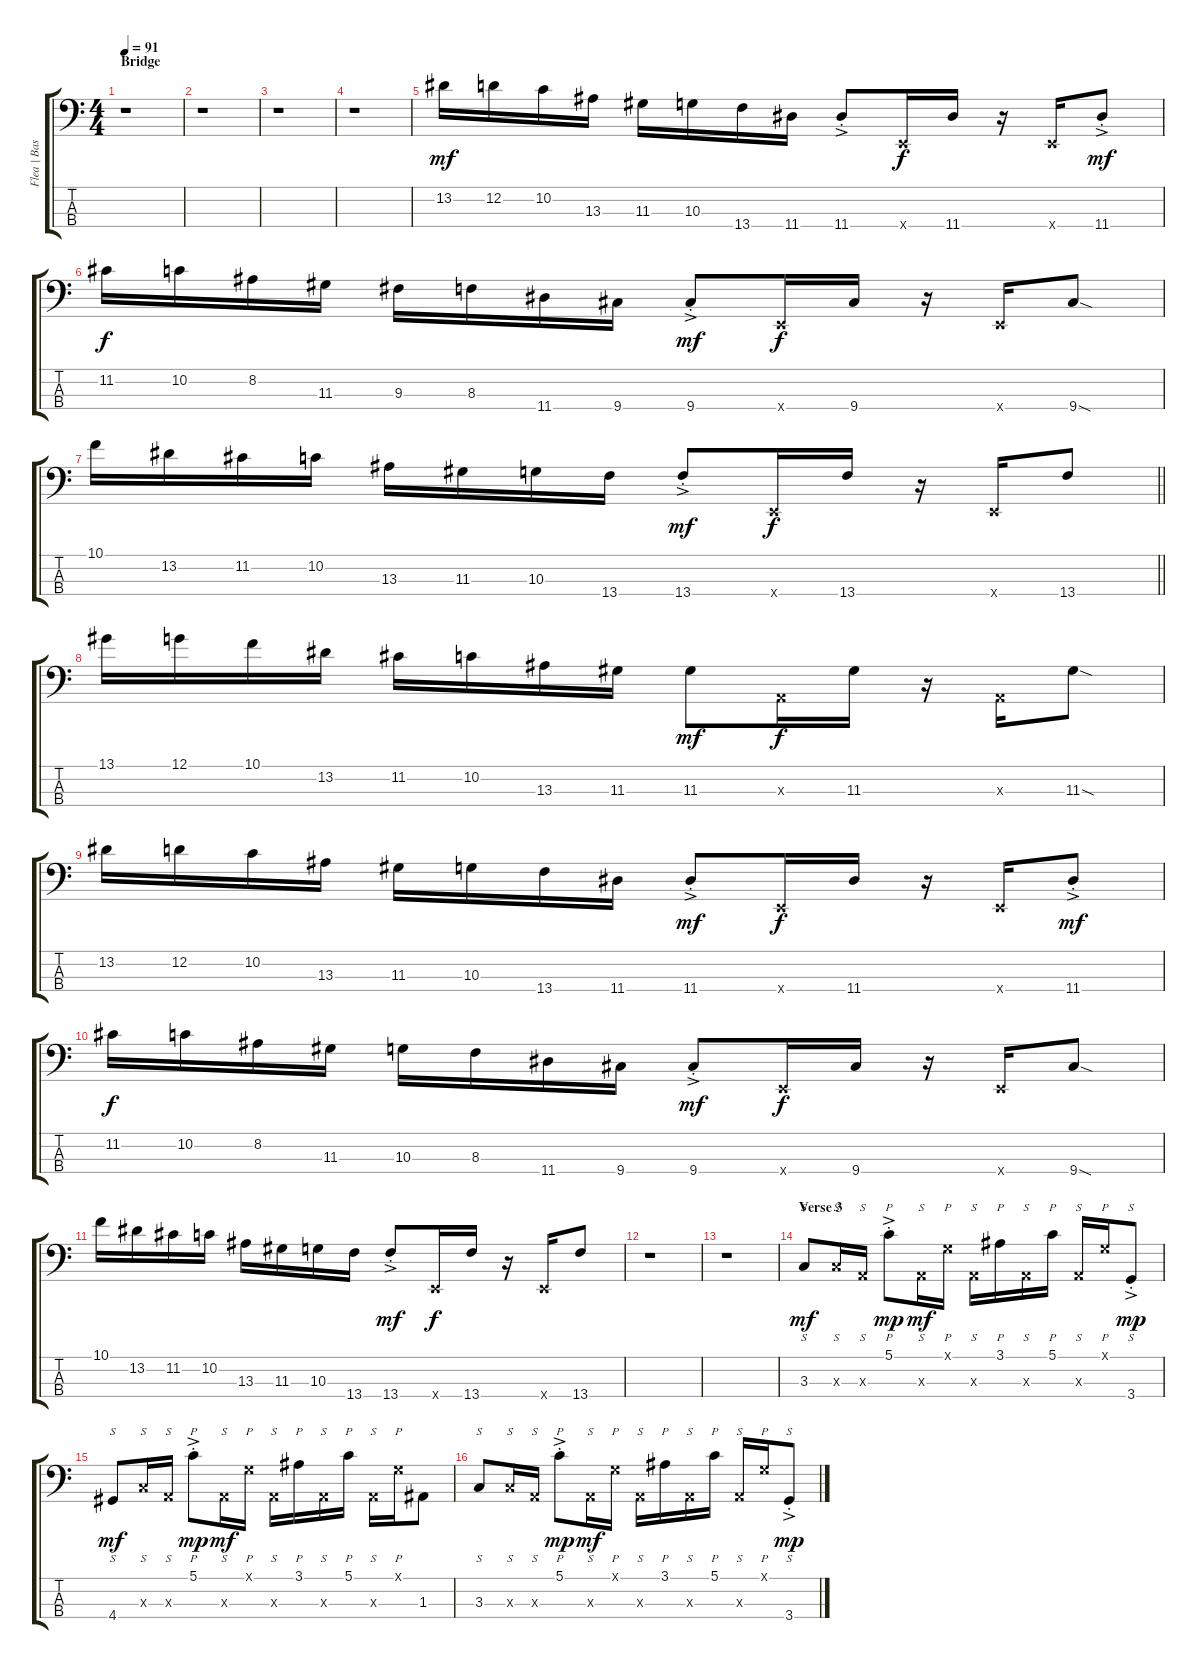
\track ("Flea | Bass" "Flea | Bas") {instrument electricbassfinger}
\staff {score tabs}
\tuning (G2 D2 A1 E1) {hide}
\ts (4 4)
\section ("" "Bridge")
\tempo 91
\clef f4
\ks c
r.1{dy mf} |
r.1 |
r.1 |
r.1 |
13.2.16 12.2.16 10.2.16 13.3.16 11.3.16 10.3.16 13.4.16 11.4.16 11.4{ac st}.8 0.4{x}.16{dy f} 11.4.16 r.16 0.4{x}.16 11.4{ac st}.8{dy mf} |
11.2.16{dy f} 10.2.16 8.2.16 11.3.16 9.3.16 8.3.16 11.4.16 9.4.16 9.4{ac st}.8{dy mf} 0.4{x}.16{dy f} 9.4.16 r.16 0.4{x}.16 9.4{sod}.8 |
\barLineRight lightlight
10.1.16 13.2.16 11.2.16 10.2.16 13.3.16 11.3.16 10.3.16 13.4.16 13.4{ac st}.8{dy mf} 0.4{x}.16{dy f} 13.4.16 r.16 0.4{x}.16 13.4.8 |
13.1.16 12.1.16 10.1.16 13.2.16 11.2.16 10.2.16 13.3.16 11.3.16 11.3.8{dy mf} 0.3{x}.16{dy f} 11.3.16 r.16 0.3{x}.16 11.3{sod}.8 |
13.2.16 12.2.16 10.2.16 13.3.16 11.3.16 10.3.16 13.4.16 11.4.16 11.4{ac st}.8{dy mf} 0.4{x}.16{dy f} 11.4.16 r.16 0.4{x}.16 11.4{ac st}.8{dy mf} |
11.2.16{dy f} 10.2.16 8.2.16 11.3.16 10.3.16 8.3.16 11.4.16 9.4.16 9.4{ac st}.8{dy mf} 0.4{x}.16{dy f} 9.4.16 r.16 0.4{x}.16 9.4{sod}.8 |
10.1.16 13.2.16 11.2.16 10.2.16 13.3.16 11.3.16 10.3.16 13.4.16 13.4{ac st}.8{dy mf} 0.4{x}.16{dy f} 13.4.16 r.16 0.4{x}.16 13.4.8 |
r.1 |
r.1 |
\section ("" "Verse 3")
3.3.8{s dy mf} 3.3{x}.16{s} 0.3{x}.16{s} 5.1{ac st}.8{p dy mp} 0.3{x}.16{s dy mf} 0.1{x}.16{p} 0.3{x}.16{s} 3.1.16{p} 0.3{x}.16{s} 5.1.16{p} 0.3{x}.16{s} 0.1{x}.16{p} 3.4{ac st}.8{s dy mp} |
4.4.8{s dy mf} 3.3{x}.16{s} 0.3{x}.16{s} 5.1{ac st}.8{p dy mp} 0.3{x}.16{s dy mf} 0.1{x}.16{p} 0.3{x}.16{s} 3.1.16{p} 0.3{x}.16{s} 5.1.16{p} 0.3{x}.16{s} 0.1{x}.16{p} 1.3.8 |
3.3.8{s} 3.3{x}.16{s} 0.3{x}.16{s} 5.1{ac st}.8{p dy mp} 0.3{x}.16{s dy mf} 0.1{x}.16{p} 0.3{x}.16{s} 3.1.16{p} 0.3{x}.16{s} 5.1.16{p} 0.3{x}.16{s} 0.1{x}.16{p} 3.4{ac st}.8{s dy mp}
